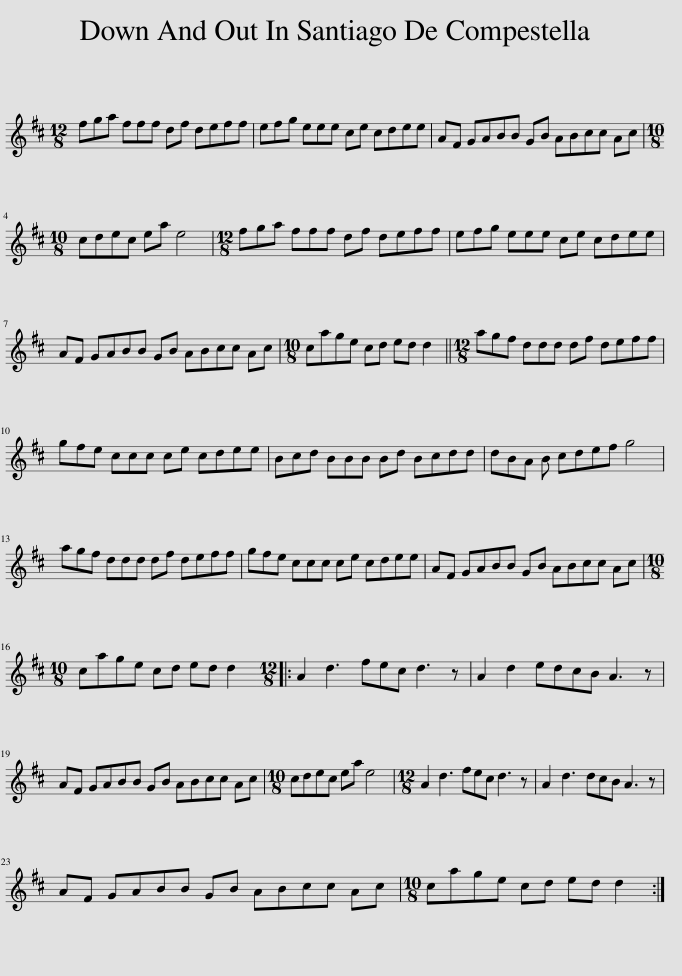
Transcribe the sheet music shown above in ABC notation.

X:1
L:1/8
M:12/8
I:linebreak $
K:D
V:1 treble
V:1
 fga fff df deff | efg eee ce cdee | AF GABB GB ABcc Ac |$[M:10/8] cdec ea e4 |[M:12/8] fga fff df deff | %5
 efg eee ce cdee |$ AF GABB GB ABcc Ac |[M:10/8] cage cd ed d2 ||[M:12/8] agf ddd df deff |$ gfe ccc ce cdee | %10
 Bcd BBB Bd Bcdd | dBA B cdef g4 |$ agf ddd df deff | gfe ccc ce cdee | AF GABB GB ABcc Ac |$ %15
[M:10/8] cage cd ed d2 |:[M:12/8] A2 d3 fec d3 z | A2 d2 edcB A3 z |$ AF GABB GB ABcc Ac |[M:10/8] cdec ea e4 | %20
[M:12/8] A2 d3 fec d3 z | A2 d3 dcB A3 z |$ AF GABB GB ABcc Ac |[M:10/8] cage cd ed d2 :| %24
